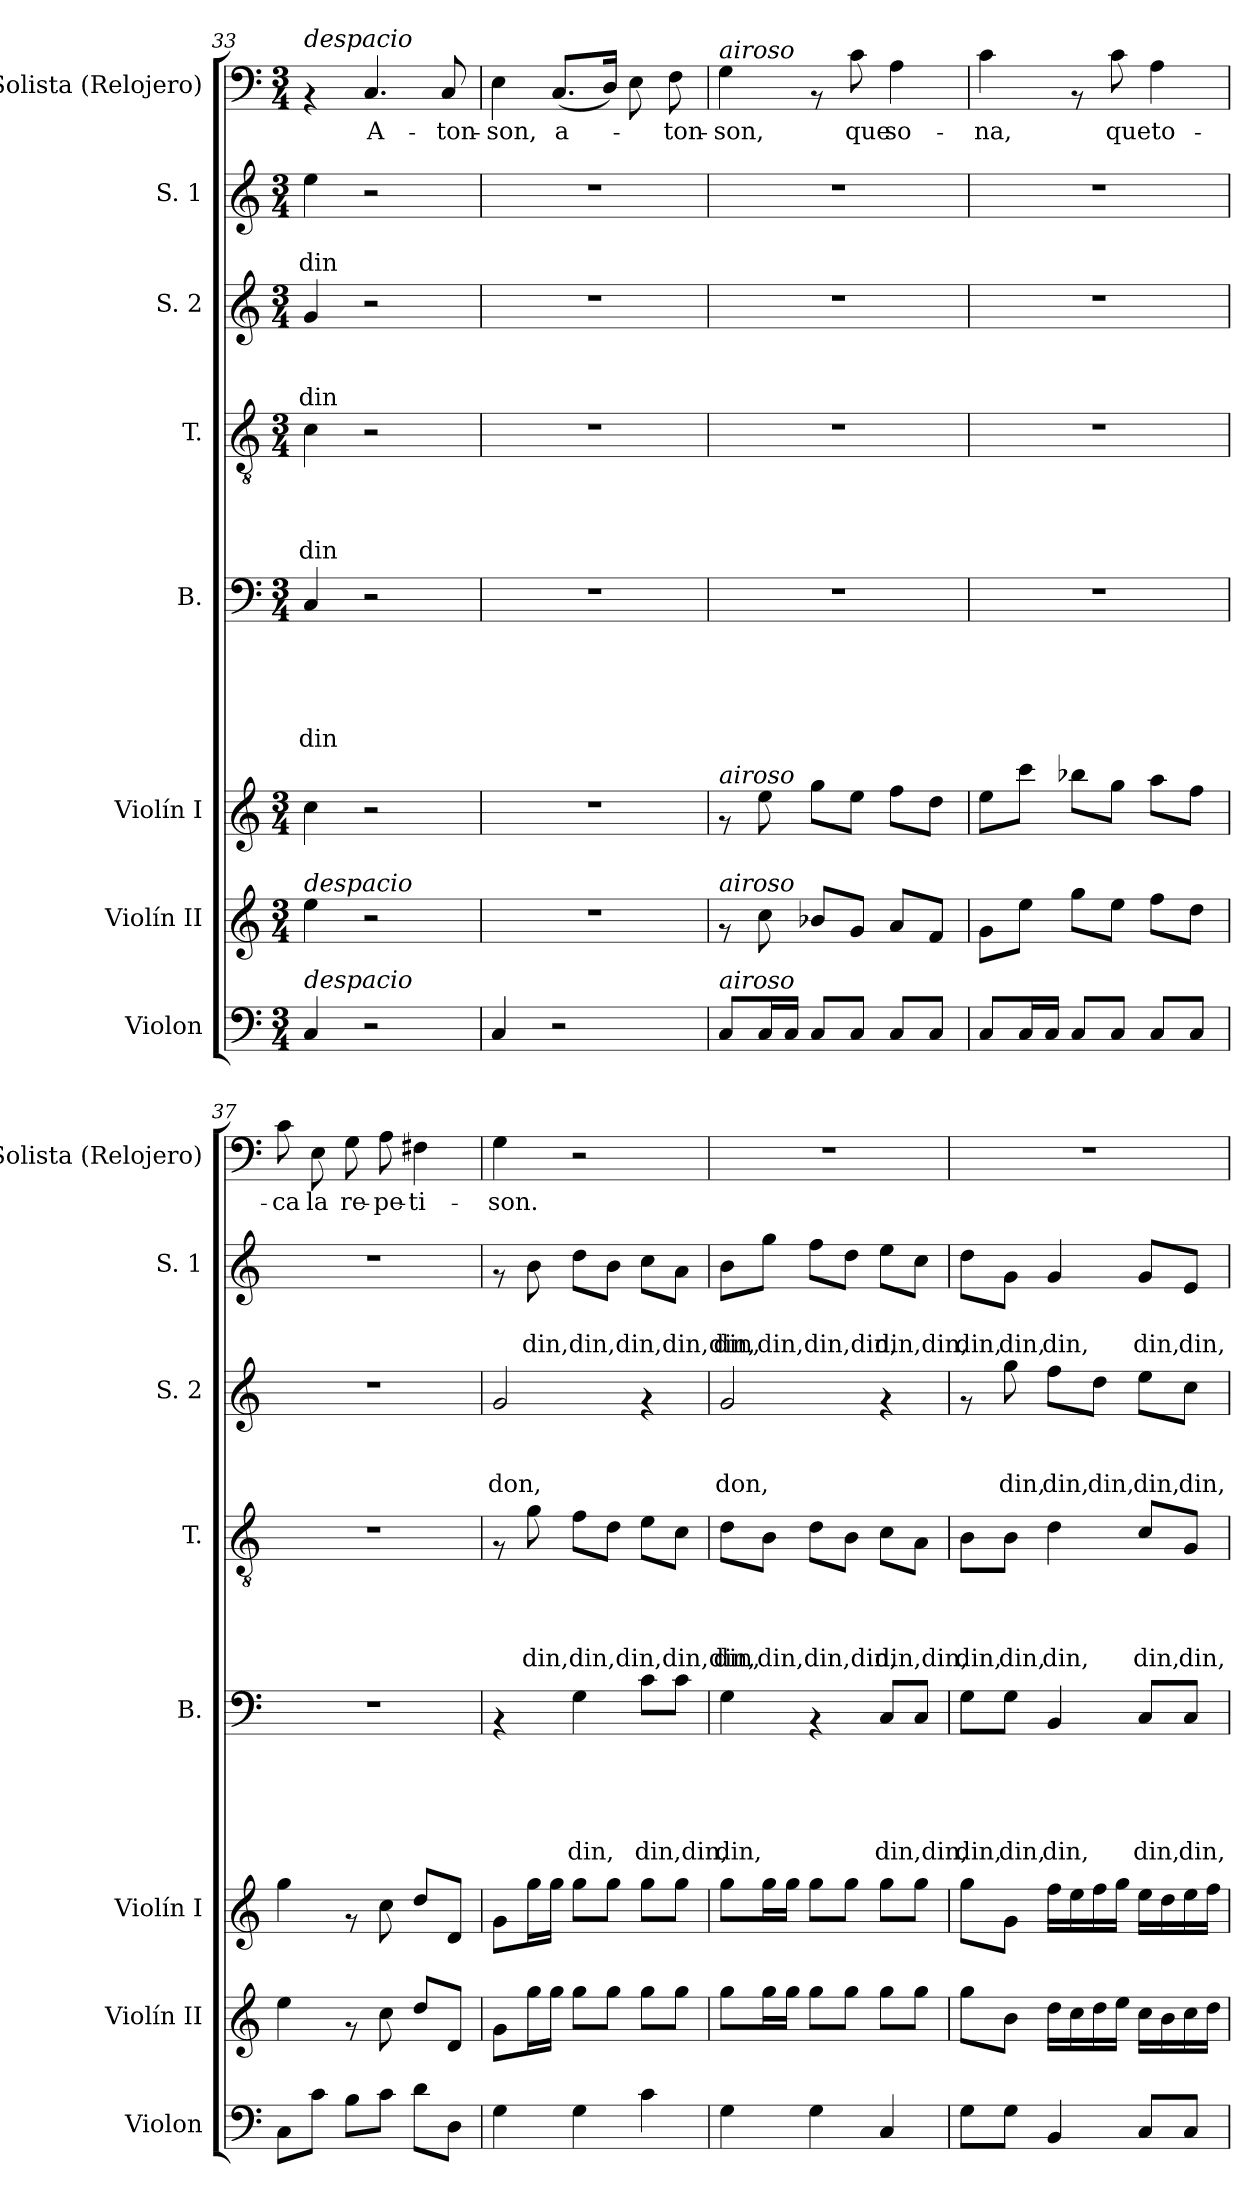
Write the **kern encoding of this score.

**kern	**kern	**kern	**kern	**text	**text	**text	**text	**text	**kern	**text	**text	**text	**text	**kern	**text	**text	**text	**kern	**text	**text	**kern	**text
*part8	*part7	*part6	*part5	*part5	*part5	*part5	*part5	*part5	*part4	*part4	*part4	*part4	*part4	*part3	*part3	*part3	*part3	*part2	*part2	*part2	*part1	*part1
*staff8	*staff7	*staff6	*staff5	*staff5	*staff5	*staff5	*staff5	*staff5	*staff4	*staff4	*staff4	*staff4	*staff4	*staff3	*staff3	*staff3	*staff3	*staff2	*staff2	*staff2	*staff1	*staff1
*I"Violon	*I"Violín II	*I"Violín I	*I"B.	*	*	*	*	*	*I"T.	*	*	*	*	*I"S. 2	*	*	*	*I"S. 1	*	*	*I"Solista (Relojero)	*
*I'Violon	*I'Violín II	*I'Violín I	*I'B.	*	*	*	*	*	*I'T.	*	*	*	*	*I'S. 2	*	*	*	*I'S. 1	*	*	*I'Solista (Relojero)	*
*clefF4	*clefG2	*clefG2	*clefF4	*	*	*	*	*	*clefGv2	*	*	*	*	*clefG2	*	*	*	*clefG2	*	*	*clefF4	*
*k[]	*k[]	*k[]	*k[]	*	*	*	*	*	*k[]	*	*	*	*	*k[]	*	*	*	*k[]	*	*	*k[]	*
*C:	*C:	*C:	*C:	*	*	*	*	*	*C:	*	*	*	*	*C:	*	*	*	*C:	*	*	*C:	*
*M3/4	*M3/4	*M3/4	*M3/4	*	*	*	*	*	*M3/4	*	*	*	*	*M3/4	*	*	*	*M3/4	*	*	*M3/4	*
=33	=33	=33	=33	=33	=33	=33	=33	=33	=33	=33	=33	=33	=33	=33	=33	=33	=33	=33	=33	=33	=33	=33
!	!	!	!	!	!	!	!	!	!	!	!	!	!	!	!	!	!	!	!	!	!LO:TX:a:i:t=despacio	!
!	!LO:TX:a:i:t=despacio	!	!	!	!	!	!	!	!	!	!	!	!	!	!	!	!	!	!	!	!	!
!LO:TX:a:i:t=despacio	!	!	!	!	!	!	!	!	!	!	!	!	!	!	!	!	!	!	!	!	!	!
!	!	!	!	!	!	!	!	!LO:LY:b	!	!	!	!	!LO:LY:b	!	!	!	!LO:LY:b	!	!	!LO:LY:b	!	!
4C/	4ee\	4cc\	4C/	.	.	.	.	din	4c\	.	.	.	din	4g/	.	.	din	4ee\	.	din	4rAA	.
!	!	!	!	!	!	!	!	!	!	!	!	!	!	!	!	!	!	!	!	!	!	!LO:LY:b
2r	2r	2r	2r	.	.	.	.	.	2r	.	.	.	.	2r	.	.	.	2r	.	.	4.C/	-A-
!	!	!	!	!	!	!	!	!	!	!	!	!	!	!	!	!	!	!	!	!	!	!LO:LY:b
.	.	.	.	.	.	.	.	.	.	.	.	.	.	.	.	.	.	.	.	.	8C/	-ton-
=34	=34	=34	=34	=34	=34	=34	=34	=34	=34	=34	=34	=34	=34	=34	=34	=34	=34	=34	=34	=34	=34	=34
!	!	!	!	!	!	!	!	!	!	!	!	!	!	!	!	!	!	!	!	!	!	!LO:LY:b
4C/	2.r	2.r	2.r	.	.	.	.	.	2.r	.	.	.	.	2.r	.	.	.	2.r	.	.	4E\	-son,
!	!	!	!	!	!	!	!	!	!	!	!	!	!	!	!	!	!	!	!	!	!	!LO:LY:b
2r	.	.	.	.	.	.	.	.	.	.	.	.	.	.	.	.	.	.	.	.	(>8.C/L	a-
.	.	.	.	.	.	.	.	.	.	.	.	.	.	.	.	.	.	.	.	.	16D/Jk)	.
.	.	.	.	.	.	.	.	.	.	.	.	.	.	.	.	.	.	.	.	.	8E\	.
!	!	!	!	!	!	!	!	!	!	!	!	!	!	!	!	!	!	!	!	!	!	!LO:LY:b
.	.	.	.	.	.	.	.	.	.	.	.	.	.	.	.	.	.	.	.	.	8F\	-ton-
=35	=35	=35	=35	=35	=35	=35	=35	=35	=35	=35	=35	=35	=35	=35	=35	=35	=35	=35	=35	=35	=35	=35
!	!	!	!	!	!	!	!	!	!	!	!	!	!	!	!	!	!	!	!	!	!LO:TX:a:i:t=airoso	!
!	!	!LO:TX:a:i:t=airoso	!	!	!	!	!	!	!	!	!	!	!	!	!	!	!	!	!	!	!	!
!	!LO:TX:a:i:t=airoso	!	!	!	!	!	!	!	!	!	!	!	!	!	!	!	!	!	!	!	!	!
!LO:TX:a:i:t=airoso	!	!	!	!	!	!	!	!	!	!	!	!	!	!	!	!	!	!	!	!	!	!
!	!	!	!	!	!	!	!	!	!	!	!	!	!	!	!	!	!	!	!	!	!	!LO:LY:b
8C/L	8rf	8rf	2.r	.	.	.	.	.	2.r	.	.	.	.	2.r	.	.	.	2.r	.	.	4G\	-son,
16C/L	8cc\	8ee\	.	.	.	.	.	.	.	.	.	.	.	.	.	.	.	.	.	.	.	.
16C/JJ	.	.	.	.	.	.	.	.	.	.	.	.	.	.	.	.	.	.	.	.	.	.
8C/L	8b-X/L	8gg\L	.	.	.	.	.	.	.	.	.	.	.	.	.	.	.	.	.	.	8rAA	.
!	!	!	!	!	!	!	!	!	!	!	!	!	!	!	!	!	!	!	!	!	!	!LO:LY:b
8C/J	8g/J	8ee\J	.	.	.	.	.	.	.	.	.	.	.	.	.	.	.	.	.	.	8c\	que
!	!	!	!	!	!	!	!	!	!	!	!	!	!	!	!	!	!	!	!	!	!	!LO:LY:b
8C/L	8a/L	8ff\L	.	.	.	.	.	.	.	.	.	.	.	.	.	.	.	.	.	.	4A\	so-
8C/J	8f/J	8dd\J	.	.	.	.	.	.	.	.	.	.	.	.	.	.	.	.	.	.	.	.
!!LO:PB:g=z
=36	=36	=36	=36	=36	=36	=36	=36	=36	=36	=36	=36	=36	=36	=36	=36	=36	=36	=36	=36	=36	=36	=36
!	!	!	!	!	!	!	!	!	!	!	!	!	!	!	!	!	!	!	!	!	!	!LO:LY:b
8C/L	8g\L	8ee\L	2.r	.	.	.	.	.	2.r	.	.	.	.	2.r	.	.	.	2.r	.	.	4c\	-na,
16C/L	8ee\J	8ccc\J	.	.	.	.	.	.	.	.	.	.	.	.	.	.	.	.	.	.	.	.
16C/JJ	.	.	.	.	.	.	.	.	.	.	.	.	.	.	.	.	.	.	.	.	.	.
8C/L	8gg\L	8bb-X\L	.	.	.	.	.	.	.	.	.	.	.	.	.	.	.	.	.	.	8rAA	.
!	!	!	!	!	!	!	!	!	!	!	!	!	!	!	!	!	!	!	!	!	!	!LO:LY:b
8C/J	8ee\J	8gg\J	.	.	.	.	.	.	.	.	.	.	.	.	.	.	.	.	.	.	8c\	queto-
8C/L	8ff\L	8aa\L	.	.	.	.	.	.	.	.	.	.	.	.	.	.	.	.	.	.	4A\	.
8C/J	8dd\J	8ff\J	.	.	.	.	.	.	.	.	.	.	.	.	.	.	.	.	.	.	.	.
=37	=37	=37	=37	=37	=37	=37	=37	=37	=37	=37	=37	=37	=37	=37	=37	=37	=37	=37	=37	=37	=37	=37
!	!	!	!	!	!	!	!	!	!	!	!	!	!	!	!	!	!	!	!	!	!	!LO:LY:b
8C\L	4ee\	4gg\	2.r	.	.	.	.	.	2.r	.	.	.	.	2.r	.	.	.	2.r	.	.	8c\	-ca
!	!	!	!	!	!	!	!	!	!	!	!	!	!	!	!	!	!	!	!	!	!	!LO:LY:b
8c\J	.	.	.	.	.	.	.	.	.	.	.	.	.	.	.	.	.	.	.	.	8E\	la
!	!	!	!	!	!	!	!	!	!	!	!	!	!	!	!	!	!	!	!	!	!	!LO:LY:b
8B\L	8rf	8rf	.	.	.	.	.	.	.	.	.	.	.	.	.	.	.	.	.	.	8G\	re-
!	!	!	!	!	!	!	!	!	!	!	!	!	!	!	!	!	!	!	!	!	!	!LO:LY:b
8c\J	8cc\	8cc\	.	.	.	.	.	.	.	.	.	.	.	.	.	.	.	.	.	.	8A\	-pe-
!	!	!	!	!	!	!	!	!	!	!	!	!	!	!	!	!	!	!	!	!	!	!LO:LY:b
8d\L	8dd/L	8dd/L	.	.	.	.	.	.	.	.	.	.	.	.	.	.	.	.	.	.	4F#X\	-ti-
8D\J	8d/J	8d/J	.	.	.	.	.	.	.	.	.	.	.	.	.	.	.	.	.	.	.	.
=38	=38	=38	=38	=38	=38	=38	=38	=38	=38	=38	=38	=38	=38	=38	=38	=38	=38	=38	=38	=38	=38	=38
!	!	!	!	!	!	!	!	!	!	!	!	!	!	!	!	!	!LO:LY:b	!	!	!	!	!LO:LY:b
4G\	8g\L	8g\L	4rAA	.	.	.	.	.	8rF	.	.	.	.	2g/	.	.	don,	8rf	.	.	4G\	-son.
!	!	!	!	!	!	!	!	!	!	!	!	!	!LO:LY:b	!	!	!	!	!	!	!LO:LY:b	!	!
.	16gg\L	16gg\L	.	.	.	.	.	.	8g\	.	.	.	din,din,din,din,din,	.	.	.	.	8b\	.	din,din,din,din,din,	.	.
.	16gg\JJ	16gg\JJ	.	.	.	.	.	.	.	.	.	.	.	.	.	.	.	.	.	.	.	.
!	!	!	!	!	!	!	!	!LO:LY:b	!	!	!	!	!	!	!	!	!	!	!	!	!	!
4G\	8gg\L	8gg\L	4G\	.	.	.	.	din,	8f\L	.	.	.	.	.	.	.	.	8dd\L	.	.	2r	.
.	8gg\J	8gg\J	.	.	.	.	.	.	8d\J	.	.	.	.	.	.	.	.	8b\J	.	.	.	.
!	!	!	!	!	!	!	!	!LO:LY:b	!	!	!	!	!	!	!	!	!	!	!	!	!	!
4c\	8gg\L	8gg\L	8c\L	.	.	.	.	din,din,	8e\L	.	.	.	.	4rf	.	.	.	8cc\L	.	.	.	.
.	8gg\J	8gg\J	8c\J	.	.	.	.	.	8c\J	.	.	.	.	.	.	.	.	8a\J	.	.	.	.
=39	=39	=39	=39	=39	=39	=39	=39	=39	=39	=39	=39	=39	=39	=39	=39	=39	=39	=39	=39	=39	=39	=39
!	!	!	!	!	!	!	!	!LO:LY:b	!	!	!	!	!LO:LY:b	!	!	!	!LO:LY:b	!	!	!LO:LY:b	!	!
4G\	8gg\L	8gg\L	4G\	.	.	.	.	din,	8d\L	.	.	.	din,	2g/	.	.	don,	8b\L	.	din,	2.r	.
!	!	!	!	!	!	!	!	!	!	!	!	!	!LO:LY:b	!	!	!	!	!	!	!LO:LY:b	!	!
.	16gg\L	16gg\L	.	.	.	.	.	.	8B\J	.	.	.	din,din,din,	.	.	.	.	8gg\J	.	din,din,din,	.	.
.	16gg\JJ	16gg\JJ	.	.	.	.	.	.	.	.	.	.	.	.	.	.	.	.	.	.	.	.
4G\	8gg\L	8gg\L	4rAA	.	.	.	.	.	8d\L	.	.	.	.	.	.	.	.	8ff\L	.	.	.	.
.	8gg\J	8gg\J	.	.	.	.	.	.	8B\J	.	.	.	.	.	.	.	.	8dd\J	.	.	.	.
!	!	!	!	!	!	!	!	!LO:LY:b	!	!	!	!	!LO:LY:b	!	!	!	!	!	!	!LO:LY:b	!	!
4C/	8gg\L	8gg\L	8C/L	.	.	.	.	din,din,	8c\L	.	.	.	din,din,	4rf	.	.	.	8ee\L	.	din,din,	.	.
.	8gg\J	8gg\J	8C/J	.	.	.	.	.	8A\J	.	.	.	.	.	.	.	.	8cc\J	.	.	.	.
!!LO:LB:g=z
=40	=40	=40	=40	=40	=40	=40	=40	=40	=40	=40	=40	=40	=40	=40	=40	=40	=40	=40	=40	=40	=40	=40
!	!	!	!	!	!	!	!	!LO:LY:b	!	!	!	!	!LO:LY:b	!	!	!	!	!	!	!LO:LY:b	!	!
8G\L	8gg\L	8gg\L	8G\L	.	.	.	.	din,	8B\L	.	.	.	din,	8rf	.	.	.	8dd\L	.	din,	2.r	.
!	!	!	!	!	!	!	!	!LO:LY:b	!	!	!	!	!LO:LY:b	!	!	!	!LO:LY:b	!	!	!LO:LY:b	!	!
8G\J	8b\J	8g\J	8G\J	.	.	.	.	din,	8B\J	.	.	.	din,	8gg\	.	.	din,	8g\J	.	din,	.	.
!	!	!	!	!	!	!	!	!LO:LY:b	!	!	!	!	!LO:LY:b	!	!	!	!LO:LY:b	!	!	!LO:LY:b	!	!
4BB/	16dd\LL	16ff\LL	4BB/	.	.	.	.	din,	4d\	.	.	.	din,	8ff\L	.	.	din,	4g/	.	din,	.	.
.	16cc\	16ee\	.	.	.	.	.	.	.	.	.	.	.	.	.	.	.	.	.	.	.	.
!	!	!	!	!	!	!	!	!	!	!	!	!	!	!	!	!	!LO:LY:b	!	!	!	!	!
.	16dd\	16ff\	.	.	.	.	.	.	.	.	.	.	.	8dd\J	.	.	din,	.	.	.	.	.
.	16ee\JJ	16gg\JJ	.	.	.	.	.	.	.	.	.	.	.	.	.	.	.	.	.	.	.	.
!	!	!	!	!	!	!	!	!LO:LY:b	!	!	!	!	!LO:LY:b	!	!	!	!LO:LY:b	!	!	!LO:LY:b	!	!
8C/L	16cc\LL	16ee\LL	8C/L	.	.	.	.	din,	8c/L	.	.	.	din,	8ee\L	.	.	din,	8g/L	.	din,	.	.
.	16b\	16dd\	.	.	.	.	.	.	.	.	.	.	.	.	.	.	.	.	.	.	.	.
!	!	!	!	!	!	!	!	!LO:LY:b	!	!	!	!	!LO:LY:b	!	!	!	!LO:LY:b	!	!	!LO:LY:b	!	!
8C/J	16cc\	16ee\	8C/J	.	.	.	.	din,	8G/J	.	.	.	din,	8cc\J	.	.	din,	8e/J	.	din,	.	.
.	16dd\JJ	16ff\JJ	.	.	.	.	.	.	.	.	.	.	.	.	.	.	.	.	.	.	.	.
=	=	=	=	=	=	=	=	=	=	=	=	=	=	=	=	=	=	=	=	=	=	=
*-	*-	*-	*-	*-	*-	*-	*-	*-	*-	*-	*-	*-	*-	*-	*-	*-	*-	*-	*-	*-	*-	*-
